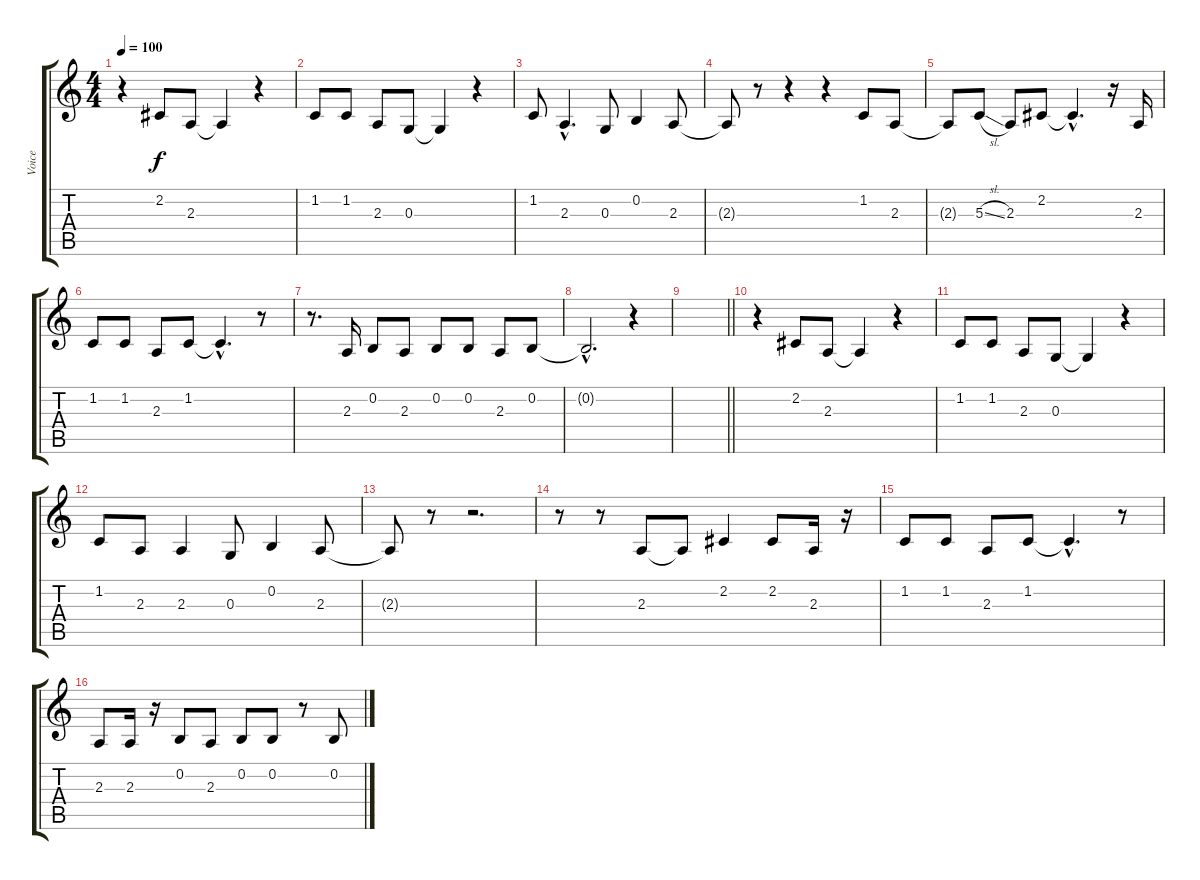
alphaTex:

\track ("Voice" "Voice") {instrument altosax}
\staff {score tabs}
\tuning (E4 B3 G3 D3 A2 E2) {hide}
\ts (4 4)
\tempo 100
\clef g2
\ks c
r.4{dy f instrument altosax} 2.2.8 2.3.8 2.3{t}.4 r.4 |
1.2.8 1.2.8 2.3.8 0.3.8 0.3{t}.4 r.4 |
1.2.8 2.3{hac}.4{d} 0.3.8 0.2.4 2.3.8 |
2.3{t}.8 r.8 r.4 r.4 1.2.8 2.3.8 |
2.3{t}.8 5.3{sl}.8 2.3.8 2.2.8 2.2{hac t}.4{d} r.16 2.3.16 |
1.2.8 1.2.8 2.3.8 1.2.8 1.2{hac t}.4{d} r.8 |
r.8{d} 2.3.16 0.2.8 2.3.8 0.2.8 0.2.8 2.3.8 0.2.8 |
0.2{hac t}.2{d} r.4 |
\barLineRight lightlight
|
r.4 2.2.8 2.3.8 2.3{t}.4 r.4 |
1.2.8 1.2.8 2.3.8 0.3.8 0.3{t}.4 r.4 |
1.2.8 2.3.8 2.3.4 0.3.8 0.2.4 2.3.8 |
2.3{t}.8 r.8 r.2{d} |
r.8 r.8 2.3.8 2.3{t}.8 2.2.4 2.2.8 2.3.16 r.16 |
1.2.8 1.2.8 2.3.8 1.2.8 1.2{hac t}.4{d} r.8 |
2.3.8 2.3.16 r.16 0.2.8 2.3.8 0.2.8 0.2.8 r.8 0.2.8
